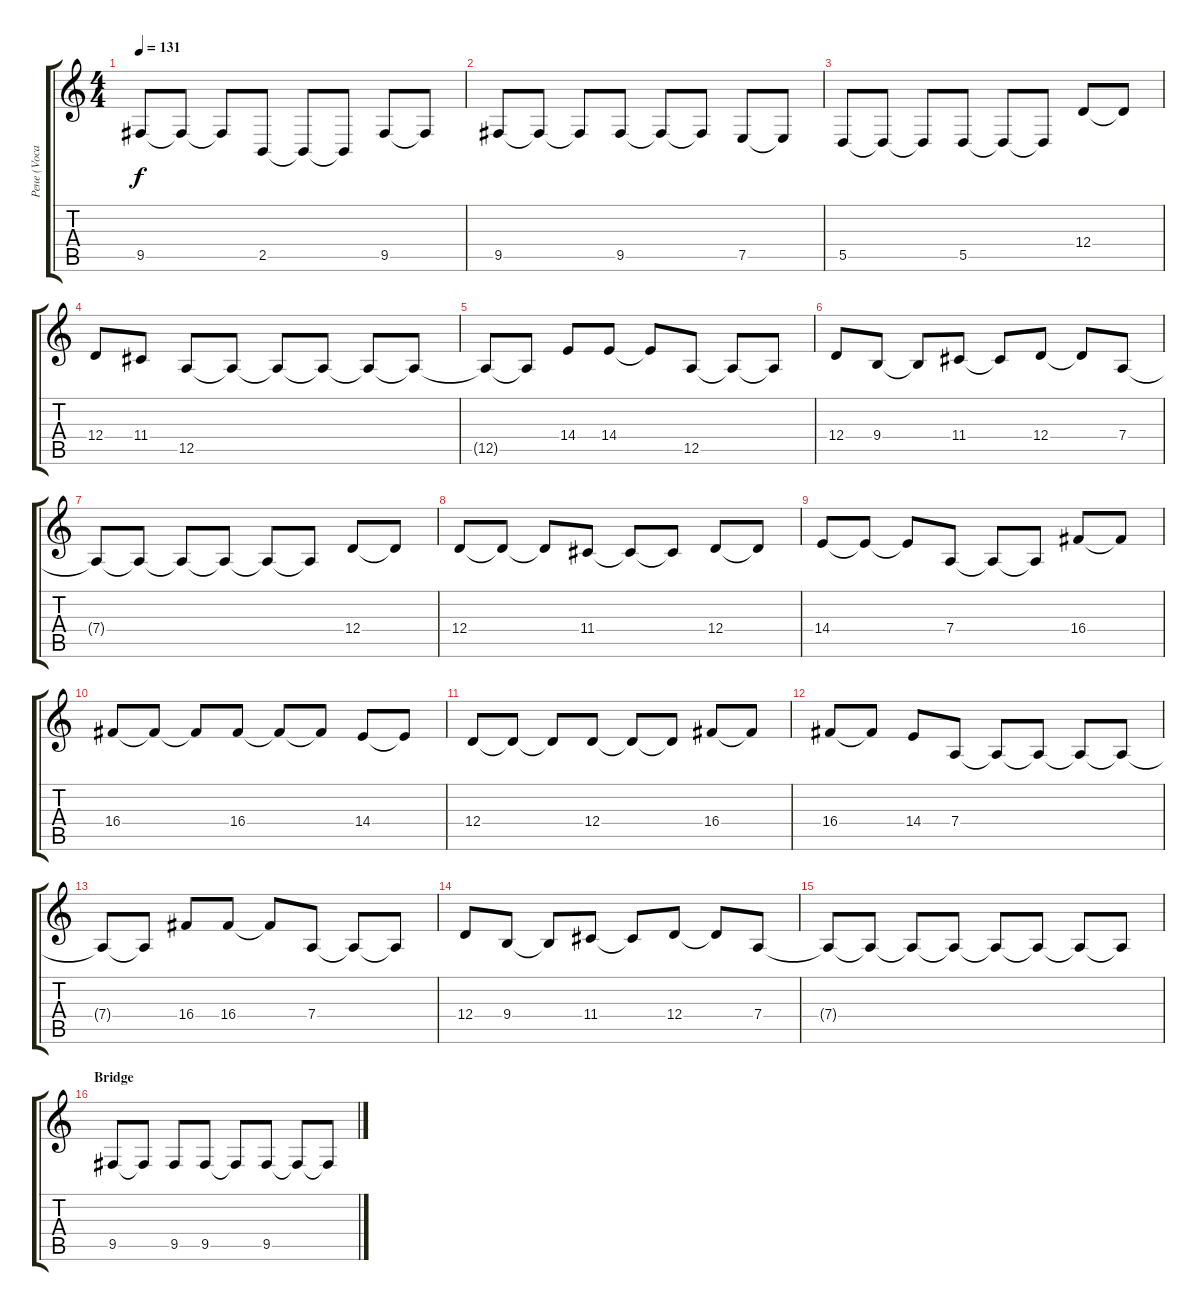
\track ("Рене (Vocal)" "Рене (Voca") {instrument lead6voice}
\staff {score tabs}
\tuning (E4 B3 G3 D3 A2 E2) {hide}
\ts (4 4)
\tempo 131
\clef g2
\ks c
9.5.8{dy f} 9.5{t}.8 9.5{t}.8 2.5.8 2.5{t}.8 2.5{t}.8 9.5.8 9.5{t}.8 |
9.5.8 9.5{t}.8 9.5{t}.8 9.5.8 9.5{t}.8 9.5{t}.8 7.5.8 7.5{t}.8 |
5.5.8 5.5{t}.8 5.5{t}.8 5.5.8 5.5{t}.8 5.5{t}.8 12.4.8 12.4{t}.8 |
12.4.8 11.4.8 12.5.8 12.5{t}.8 12.5{t}.8 12.5{t}.8 12.5{t}.8 12.5{t}.8 |
12.5{t}.8 12.5{t}.8 14.4.8 14.4.8 14.4{t}.8 12.5.8 12.5{t}.8 12.5{t}.8 |
12.4.8 9.4.8 9.4{t}.8 11.4.8 11.4{t}.8 12.4.8 12.4{t}.8 7.4.8 |
7.4{t}.8 7.4{t}.8 7.4{t}.8 7.4{t}.8 7.4{t}.8 7.4{t}.8 12.4.8 12.4{t}.8 |
12.4.8 12.4{t}.8 12.4{t}.8 11.4.8 11.4{t}.8 11.4{t}.8 12.4.8 12.4{t}.8 |
14.4.8 14.4{t}.8 14.4{t}.8 7.4.8 7.4{t}.8 7.4{t}.8 16.4.8 16.4{t}.8 |
16.4.8 16.4{t}.8 16.4{t}.8 16.4.8 16.4{t}.8 16.4{t}.8 14.4.8 14.4{t}.8 |
12.4.8 12.4{t}.8 12.4{t}.8 12.4.8 12.4{t}.8 12.4{t}.8 16.4.8 16.4{t}.8 |
16.4.8 16.4{t}.8 14.4.8 7.4.8 7.4{t}.8 7.4{t}.8 7.4{t}.8 7.4{t}.8 |
7.4{t}.8 7.4{t}.8 16.4.8 16.4.8 16.4{t}.8 7.4.8 7.4{t}.8 7.4{t}.8 |
12.4.8 9.4.8 9.4{t}.8 11.4.8 11.4{t}.8 12.4.8 12.4{t}.8 7.4.8 |
7.4{t}.8 7.4{t}.8 7.4{t}.8 7.4{t}.8 7.4{t}.8 7.4{t}.8 7.4{t}.8 7.4{t}.8 |
\section ("" "Bridge")
9.5.8 9.5{t}.8 9.5.8 9.5.8 9.5{t}.8 9.5.8 9.5{t}.8 9.5{t}.8
